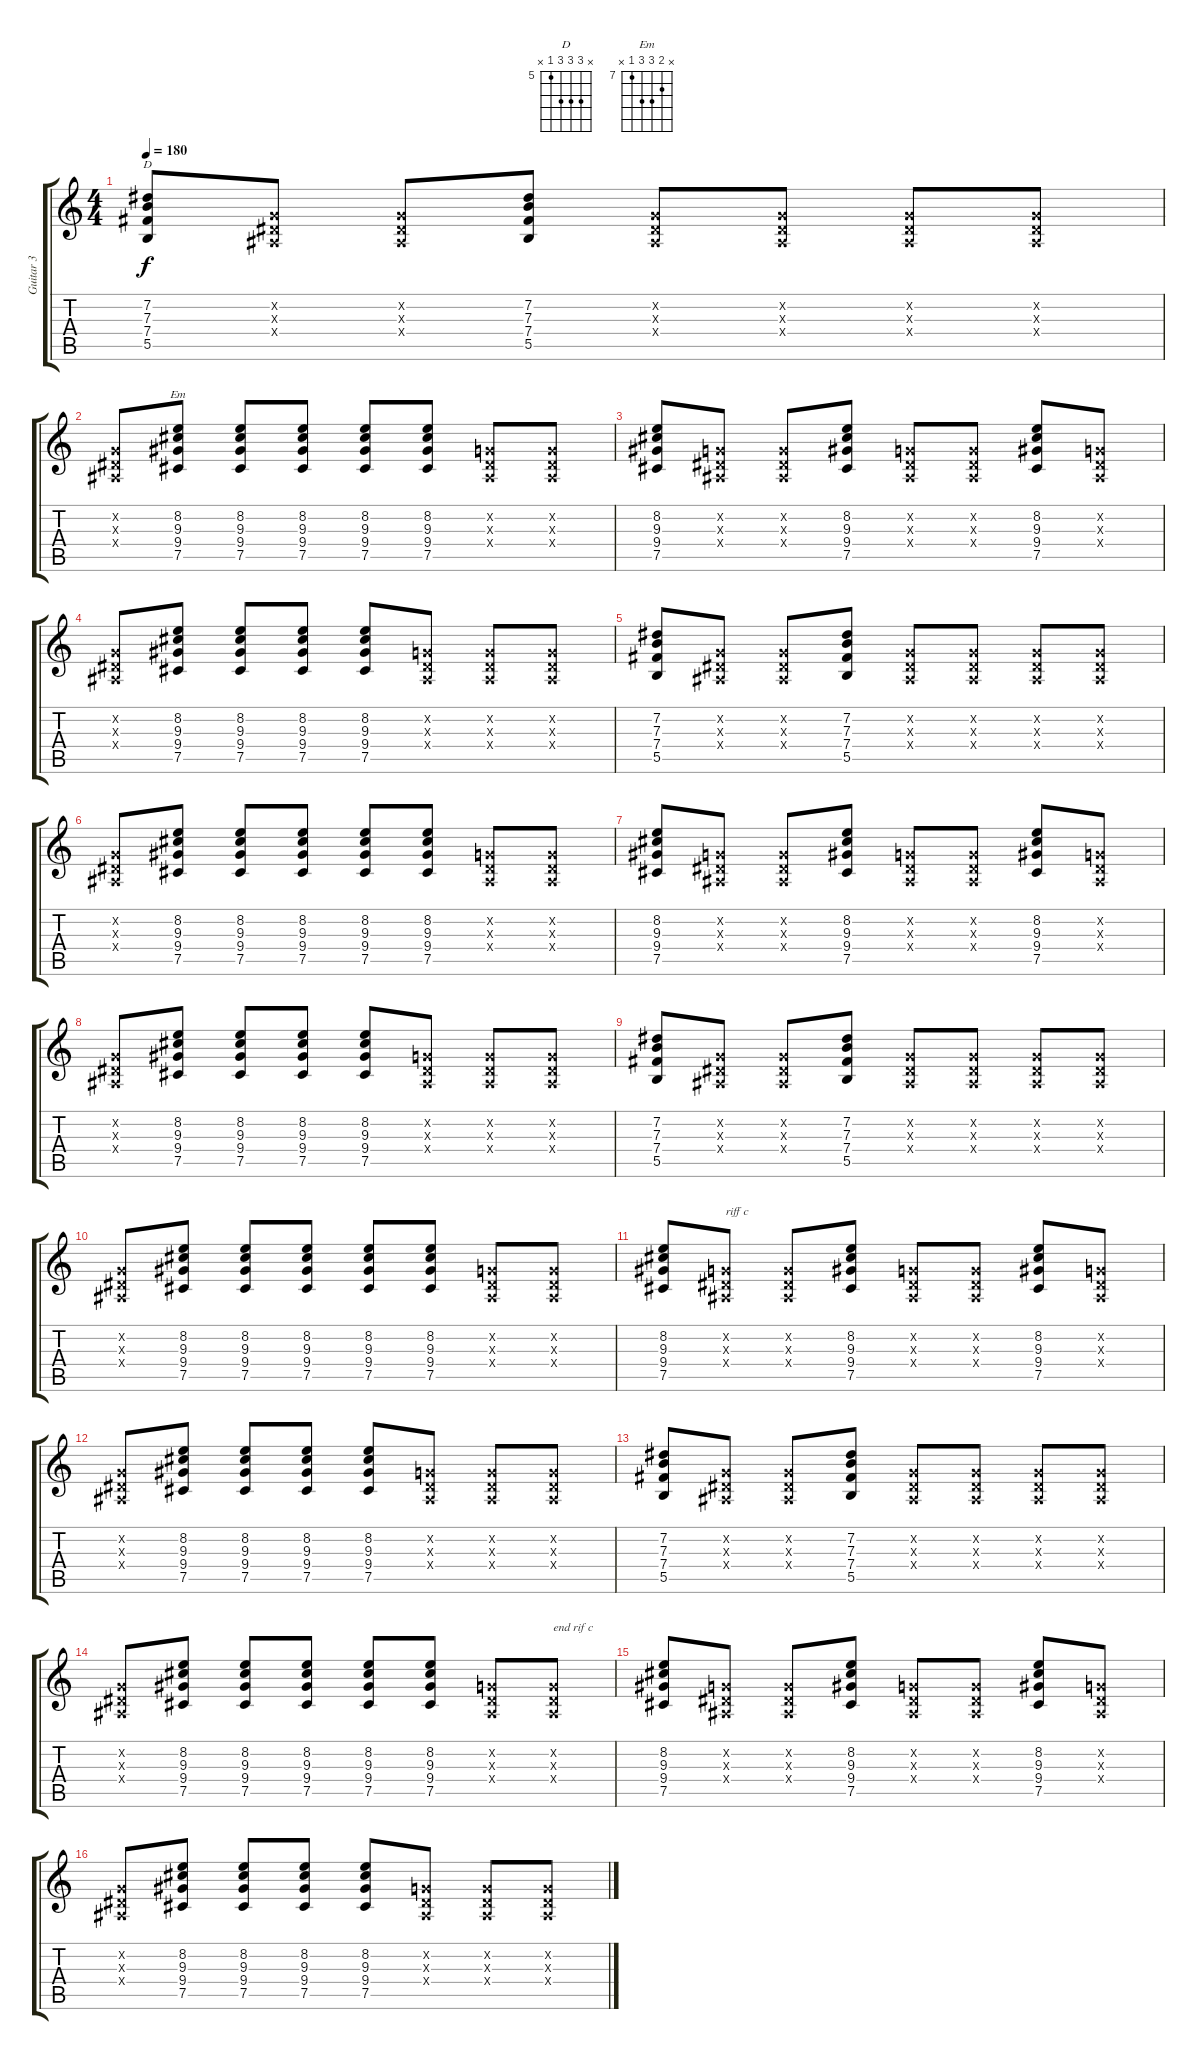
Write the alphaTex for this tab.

\track ("Guitar 3" "Guitar 3") {instrument acousticguitarsteel}
\staff {score tabs}
\tuning (Db4 Ab3 E3 B2 Gb2 Db2) {hide}
\chord ("D" x 7 7 7 5 x) {firstfret 5}
\chord ("Em" x 8 9 9 7 x) {firstfret 7}
\ts (4 4)
\tempo 180
\clef g2
\ks c
(7.2 7.3 7.4 5.5).8{ch "D" dy f} (-1.2{x} -1.3{x} -1.4{x}).8 (-1.2{x} -1.3{x} -1.4{x}).8 (7.2 7.3 7.4 5.5).8 (-1.2{x} -1.3{x} -1.4{x}).8 (-1.2{x} -1.3{x} -1.4{x}).8 (-1.2{x} -1.3{x} -1.4{x}).8 (-1.2{x} -1.3{x} -1.4{x}).8 |
(-1.2{x} -1.3{x} -1.4{x}).8 (8.2 9.3 9.4 7.5).8{ch "Em"} (8.2 9.3 9.4 7.5).8 (8.2 9.3 9.4 7.5).8 (8.2 9.3 9.4 7.5).8 (8.2 9.3 9.4 7.5).8 (-1.2{x} -1.3{x} -1.4{x}).8 (-1.2{x} -1.3{x} -1.4{x}).8 |
(8.2 9.3 9.4 7.5).8 (-1.2{x} -1.3{x} -1.4{x}).8 (-1.2{x} -1.3{x} -1.4{x}).8 (8.2 9.3 9.4 7.5).8 (-1.2{x} -1.3{x} -1.4{x}).8 (-1.2{x} -1.3{x} -1.4{x}).8 (8.2 9.3 9.4 7.5).8 (-1.2{x} -1.3{x} -1.4{x}).8 |
(-1.2{x} -1.3{x} -1.4{x}).8 (8.2 9.3 9.4 7.5).8 (8.2 9.3 9.4 7.5).8 (8.2 9.3 9.4 7.5).8 (8.2 9.3 9.4 7.5).8 (-1.2{x} -1.3{x} -1.4{x}).8 (-1.2{x} -1.3{x} -1.4{x}).8 (-1.2{x} -1.3{x} -1.4{x}).8 |
(7.2 7.3 7.4 5.5).8 (-1.2{x} -1.3{x} -1.4{x}).8 (-1.2{x} -1.3{x} -1.4{x}).8 (7.2 7.3 7.4 5.5).8 (-1.2{x} -1.3{x} -1.4{x}).8 (-1.2{x} -1.3{x} -1.4{x}).8 (-1.2{x} -1.3{x} -1.4{x}).8 (-1.2{x} -1.3{x} -1.4{x}).8 |
(-1.2{x} -1.3{x} -1.4{x}).8 (8.2 9.3 9.4 7.5).8 (8.2 9.3 9.4 7.5).8 (8.2 9.3 9.4 7.5).8 (8.2 9.3 9.4 7.5).8 (8.2 9.3 9.4 7.5).8 (-1.2{x} -1.3{x} -1.4{x}).8 (-1.2{x} -1.3{x} -1.4{x}).8 |
(8.2 9.3 9.4 7.5).8 (-1.2{x} -1.3{x} -1.4{x}).8 (-1.2{x} -1.3{x} -1.4{x}).8 (8.2 9.3 9.4 7.5).8 (-1.2{x} -1.3{x} -1.4{x}).8 (-1.2{x} -1.3{x} -1.4{x}).8 (8.2 9.3 9.4 7.5).8 (-1.2{x} -1.3{x} -1.4{x}).8 |
(-1.2{x} -1.3{x} -1.4{x}).8 (8.2 9.3 9.4 7.5).8 (8.2 9.3 9.4 7.5).8 (8.2 9.3 9.4 7.5).8 (8.2 9.3 9.4 7.5).8 (-1.2{x} -1.3{x} -1.4{x}).8 (-1.2{x} -1.3{x} -1.4{x}).8 (-1.2{x} -1.3{x} -1.4{x}).8 |
(7.2 7.3 7.4 5.5).8 (-1.2{x} -1.3{x} -1.4{x}).8 (-1.2{x} -1.3{x} -1.4{x}).8 (7.2 7.3 7.4 5.5).8 (-1.2{x} -1.3{x} -1.4{x}).8 (-1.2{x} -1.3{x} -1.4{x}).8 (-1.2{x} -1.3{x} -1.4{x}).8 (-1.2{x} -1.3{x} -1.4{x}).8 |
(-1.2{x} -1.3{x} -1.4{x}).8 (8.2 9.3 9.4 7.5).8 (8.2 9.3 9.4 7.5).8 (8.2 9.3 9.4 7.5).8 (8.2 9.3 9.4 7.5).8 (8.2 9.3 9.4 7.5).8 (-1.2{x} -1.3{x} -1.4{x}).8 (-1.2{x} -1.3{x} -1.4{x}).8 |
(8.2 9.3 9.4 7.5).8 (-1.2{x} -1.3{x} -1.4{x}).8{txt "riff c"} (-1.2{x} -1.3{x} -1.4{x}).8 (8.2 9.3 9.4 7.5).8 (-1.2{x} -1.3{x} -1.4{x}).8 (-1.2{x} -1.3{x} -1.4{x}).8 (8.2 9.3 9.4 7.5).8 (-1.2{x} -1.3{x} -1.4{x}).8 |
(-1.2{x} -1.3{x} -1.4{x}).8 (8.2 9.3 9.4 7.5).8 (8.2 9.3 9.4 7.5).8 (8.2 9.3 9.4 7.5).8 (8.2 9.3 9.4 7.5).8 (-1.2{x} -1.3{x} -1.4{x}).8 (-1.2{x} -1.3{x} -1.4{x}).8 (-1.2{x} -1.3{x} -1.4{x}).8 |
(7.2 7.3 7.4 5.5).8 (-1.2{x} -1.3{x} -1.4{x}).8 (-1.2{x} -1.3{x} -1.4{x}).8 (7.2 7.3 7.4 5.5).8 (-1.2{x} -1.3{x} -1.4{x}).8 (-1.2{x} -1.3{x} -1.4{x}).8 (-1.2{x} -1.3{x} -1.4{x}).8 (-1.2{x} -1.3{x} -1.4{x}).8 |
(-1.2{x} -1.3{x} -1.4{x}).8 (8.2 9.3 9.4 7.5).8 (8.2 9.3 9.4 7.5).8 (8.2 9.3 9.4 7.5).8 (8.2 9.3 9.4 7.5).8 (8.2 9.3 9.4 7.5).8 (-1.2{x} -1.3{x} -1.4{x}).8 (-1.2{x} -1.3{x} -1.4{x}).8{txt "end rif c"} |
(8.2 9.3 9.4 7.5).8 (-1.2{x} -1.3{x} -1.4{x}).8 (-1.2{x} -1.3{x} -1.4{x}).8 (8.2 9.3 9.4 7.5).8 (-1.2{x} -1.3{x} -1.4{x}).8 (-1.2{x} -1.3{x} -1.4{x}).8 (8.2 9.3 9.4 7.5).8 (-1.2{x} -1.3{x} -1.4{x}).8 |
(-1.2{x} -1.3{x} -1.4{x}).8 (8.2 9.3 9.4 7.5).8 (8.2 9.3 9.4 7.5).8 (8.2 9.3 9.4 7.5).8 (8.2 9.3 9.4 7.5).8 (-1.2{x} -1.3{x} -1.4{x}).8 (-1.2{x} -1.3{x} -1.4{x}).8 (-1.2{x} -1.3{x} -1.4{x}).8
